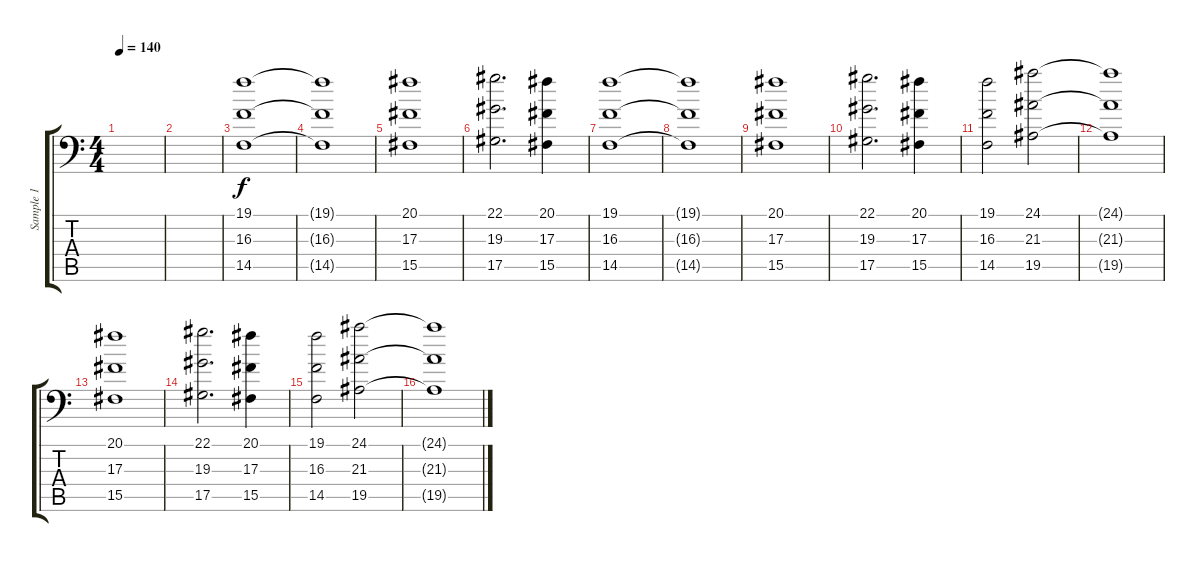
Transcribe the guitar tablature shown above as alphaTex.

\track ("Sample 1" "Sample 1") {instrument stringensemble1}
\staff {score tabs}
\tuning (Bb3 F3 Db3 Ab2 Eb2 Bb1) {hide}
\ts (4 4)
\tempo 140
\clef f4
\ks c
|
|
(19.1 16.3 14.5).1 |
(19.1{t} 16.3{t} 14.5{t}).1 |
(20.1 17.3 15.5).1 |
(22.1 19.3 17.5).2{d} (20.1 17.3 15.5).4 |
(19.1 16.3 14.5).1 |
(19.1{t} 16.3{t} 14.5{t}).1 |
(20.1 17.3 15.5).1 |
(22.1 19.3 17.5).2{d} (20.1 17.3 15.5).4 |
(19.1 16.3 14.5).2 (24.1 21.3 19.5).2 |
(24.1{t} 21.3{t} 19.5{t}).1 |
(20.1 17.3 15.5).1 |
(22.1 19.3 17.5).2{d} (20.1 17.3 15.5).4 |
(19.1 16.3 14.5).2 (24.1 21.3 19.5).2 |
(24.1{t} 21.3{t} 19.5{t}).1
